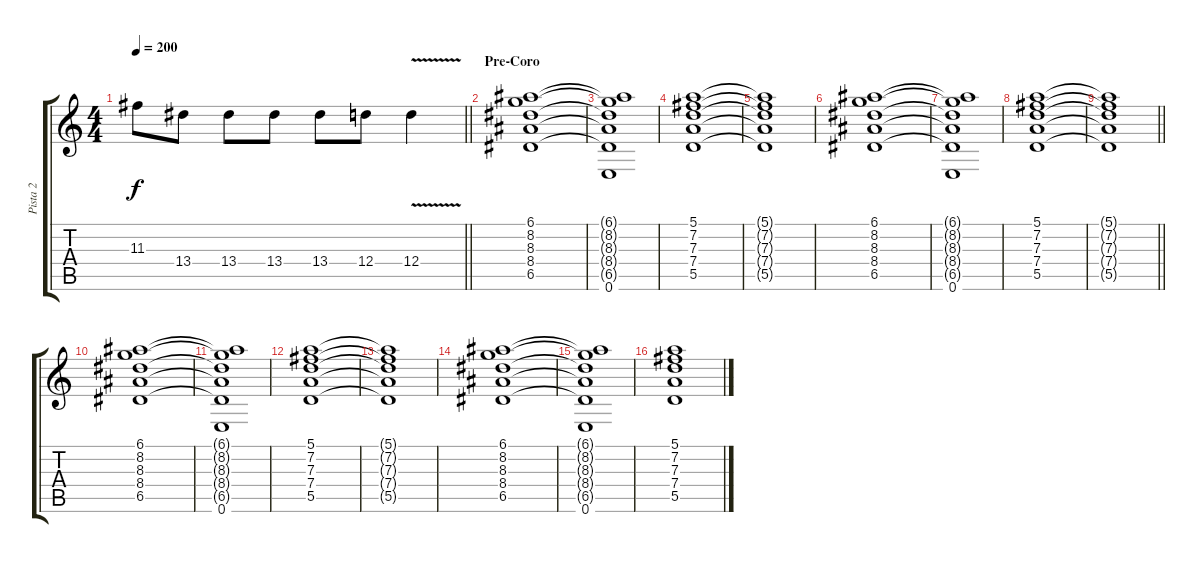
\track ("Pista 2" "Pista 2") {instrument overdrivenguitar}
\staff {score tabs}
\tuning (E4 B3 G3 D3 A2 E2) {hide}
\ts (4 4)
\tempo 200
\clef g2
\barLineRight lightlight
\ks c
11.3{t}.8{dy f} 13.4.8 13.4.8 13.4.8 13.4.8 12.4.8 12.4{v}.4 |
\section ("" "Pre-Coro")
(6.1 8.2 8.3 8.4 6.5).1 |
(6.1{t} 8.2{t} 8.3{t} 8.4{t} 6.5{t} 0.6).1 |
(5.1 7.2 7.3 7.4 5.5).1 |
(5.1{t} 7.2{t} 7.3{t} 7.4{t} 5.5{t}).1 |
(6.1 8.2 8.3 8.4 6.5).1 |
(6.1{t} 8.2{t} 8.3{t} 8.4{t} 6.5{t} 0.6).1 |
(5.1 7.2 7.3 7.4 5.5).1 |
\barLineRight lightlight
(5.1{t} 7.2{t} 7.3{t} 7.4{t} 5.5{t}).1 |
\section ("" "")
(6.1 8.2 8.3 8.4 6.5).1 |
(6.1{t} 8.2{t} 8.3{t} 8.4{t} 6.5{t} 0.6).1 |
(5.1 7.2 7.3 7.4 5.5).1 |
(5.1{t} 7.2{t} 7.3{t} 7.4{t} 5.5{t}).1 |
(6.1 8.2 8.3 8.4 6.5).1 |
(6.1{t} 8.2{t} 8.3{t} 8.4{t} 6.5{t} 0.6).1 |
(5.1 7.2 7.3 7.4 5.5).1
